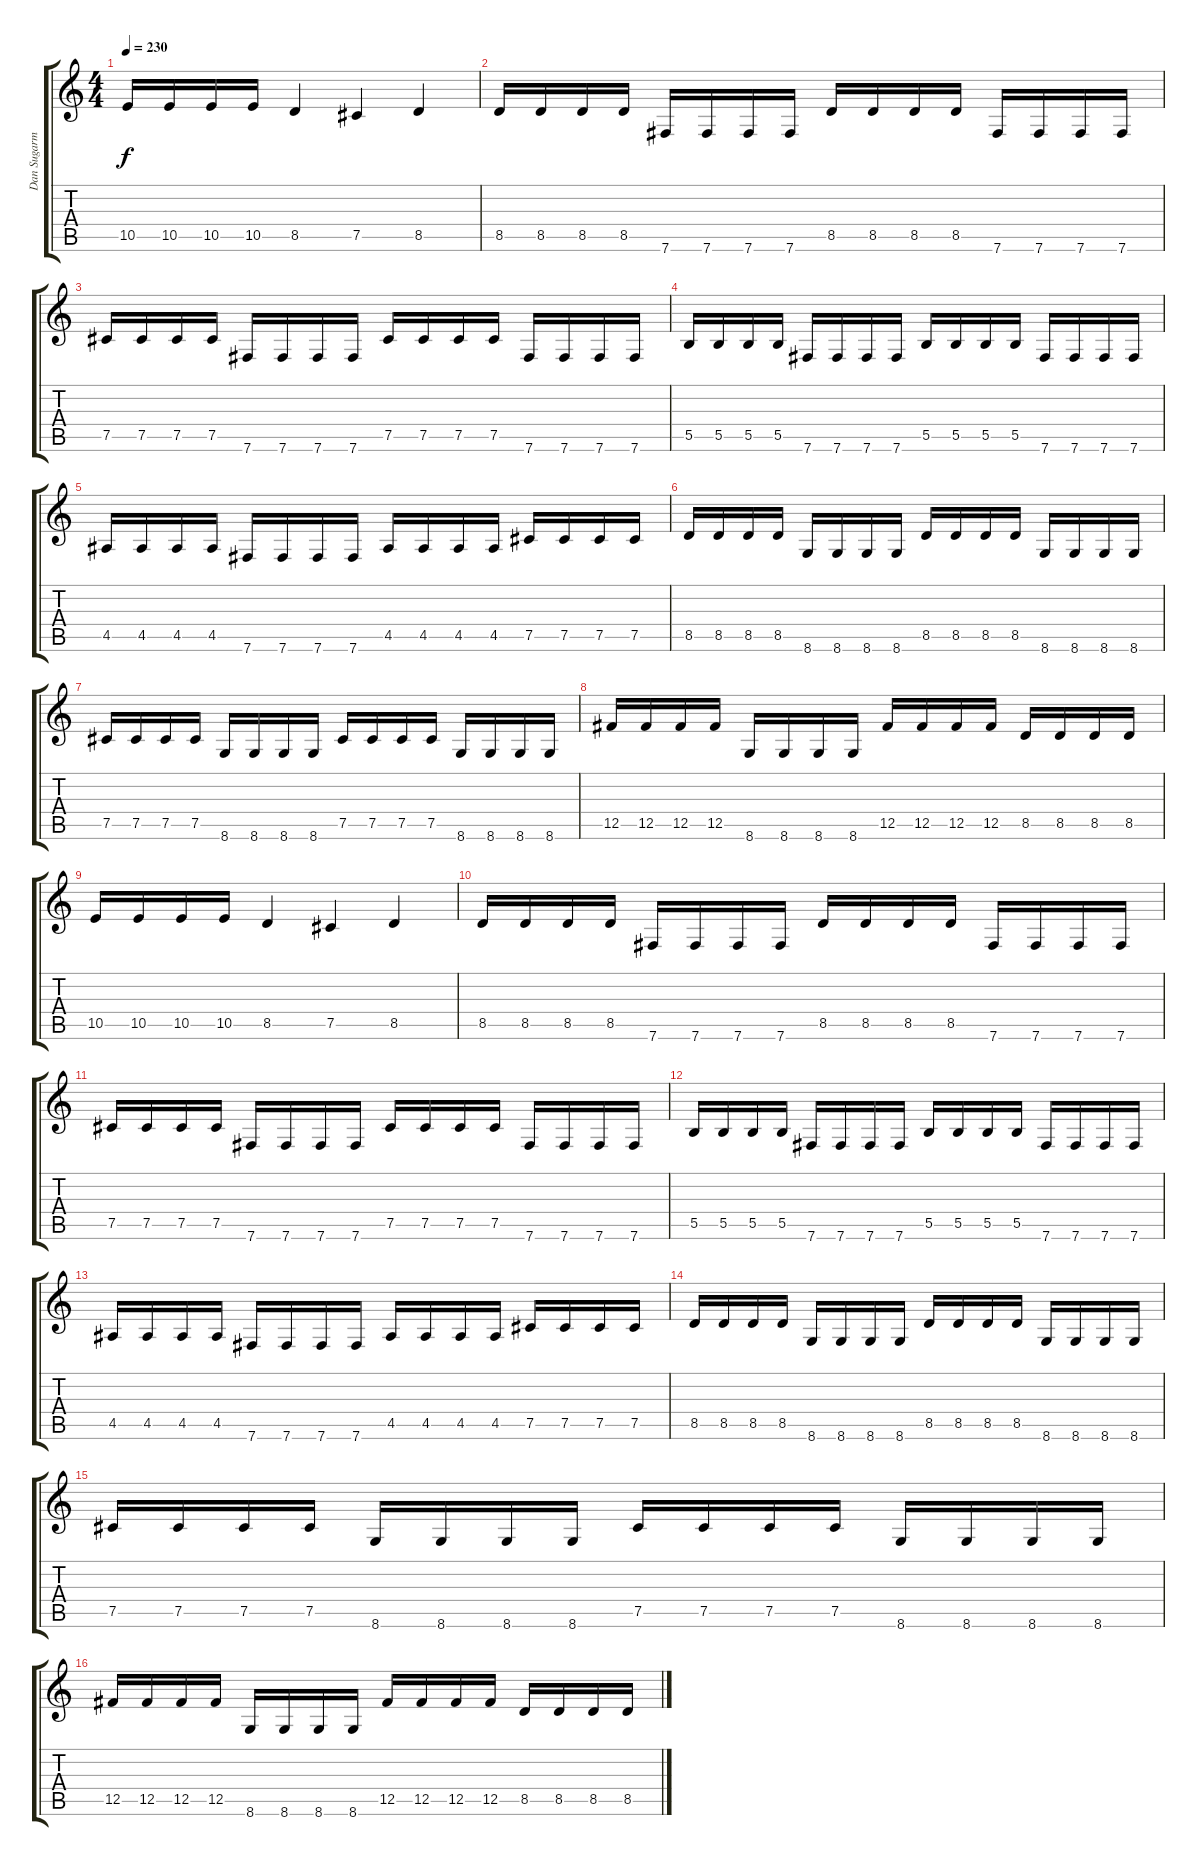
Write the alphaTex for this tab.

\track ("Dan Sugarman" "Dan Sugarm") {instrument overdrivenguitar}
\staff {score tabs}
\tuning (Db4 Ab3 E3 B2 Gb2 B1) {hide}
\ts (4 4)
\tempo 230
\clef g2
\ks c
10.5.16{dy f} 10.5.16 10.5.16 10.5.16 8.5.4 7.5.4 8.5.4 |
8.5.16 8.5.16 8.5.16 8.5.16 7.6.16 7.6.16 7.6.16 7.6.16 8.5.16 8.5.16 8.5.16 8.5.16 7.6.16 7.6.16 7.6.16 7.6.16 |
7.5.16 7.5.16 7.5.16 7.5.16 7.6.16 7.6.16 7.6.16 7.6.16 7.5.16 7.5.16 7.5.16 7.5.16 7.6.16 7.6.16 7.6.16 7.6.16 |
5.5.16 5.5.16 5.5.16 5.5.16 7.6.16 7.6.16 7.6.16 7.6.16 5.5.16 5.5.16 5.5.16 5.5.16 7.6.16 7.6.16 7.6.16 7.6.16 |
4.5.16 4.5.16 4.5.16 4.5.16 7.6.16 7.6.16 7.6.16 7.6.16 4.5.16 4.5.16 4.5.16 4.5.16 7.5.16 7.5.16 7.5.16 7.5.16 |
8.5.16 8.5.16 8.5.16 8.5.16 8.6.16 8.6.16 8.6.16 8.6.16 8.5.16 8.5.16 8.5.16 8.5.16 8.6.16 8.6.16 8.6.16 8.6.16 |
7.5.16 7.5.16 7.5.16 7.5.16 8.6.16 8.6.16 8.6.16 8.6.16 7.5.16 7.5.16 7.5.16 7.5.16 8.6.16 8.6.16 8.6.16 8.6.16 |
12.5.16 12.5.16 12.5.16 12.5.16 8.6.16 8.6.16 8.6.16 8.6.16 12.5.16 12.5.16 12.5.16 12.5.16 8.5.16 8.5.16 8.5.16 8.5.16 |
10.5.16 10.5.16 10.5.16 10.5.16 8.5.4 7.5.4 8.5.4 |
8.5.16 8.5.16 8.5.16 8.5.16 7.6.16 7.6.16 7.6.16 7.6.16 8.5.16 8.5.16 8.5.16 8.5.16 7.6.16 7.6.16 7.6.16 7.6.16 |
7.5.16 7.5.16 7.5.16 7.5.16 7.6.16 7.6.16 7.6.16 7.6.16 7.5.16 7.5.16 7.5.16 7.5.16 7.6.16 7.6.16 7.6.16 7.6.16 |
5.5.16 5.5.16 5.5.16 5.5.16 7.6.16 7.6.16 7.6.16 7.6.16 5.5.16 5.5.16 5.5.16 5.5.16 7.6.16 7.6.16 7.6.16 7.6.16 |
4.5.16 4.5.16 4.5.16 4.5.16 7.6.16 7.6.16 7.6.16 7.6.16 4.5.16 4.5.16 4.5.16 4.5.16 7.5.16 7.5.16 7.5.16 7.5.16 |
8.5.16 8.5.16 8.5.16 8.5.16 8.6.16 8.6.16 8.6.16 8.6.16 8.5.16 8.5.16 8.5.16 8.5.16 8.6.16 8.6.16 8.6.16 8.6.16 |
7.5.16 7.5.16 7.5.16 7.5.16 8.6.16 8.6.16 8.6.16 8.6.16 7.5.16 7.5.16 7.5.16 7.5.16 8.6.16 8.6.16 8.6.16 8.6.16 |
12.5.16 12.5.16 12.5.16 12.5.16 8.6.16 8.6.16 8.6.16 8.6.16 12.5.16 12.5.16 12.5.16 12.5.16 8.5.16 8.5.16 8.5.16 8.5.16
